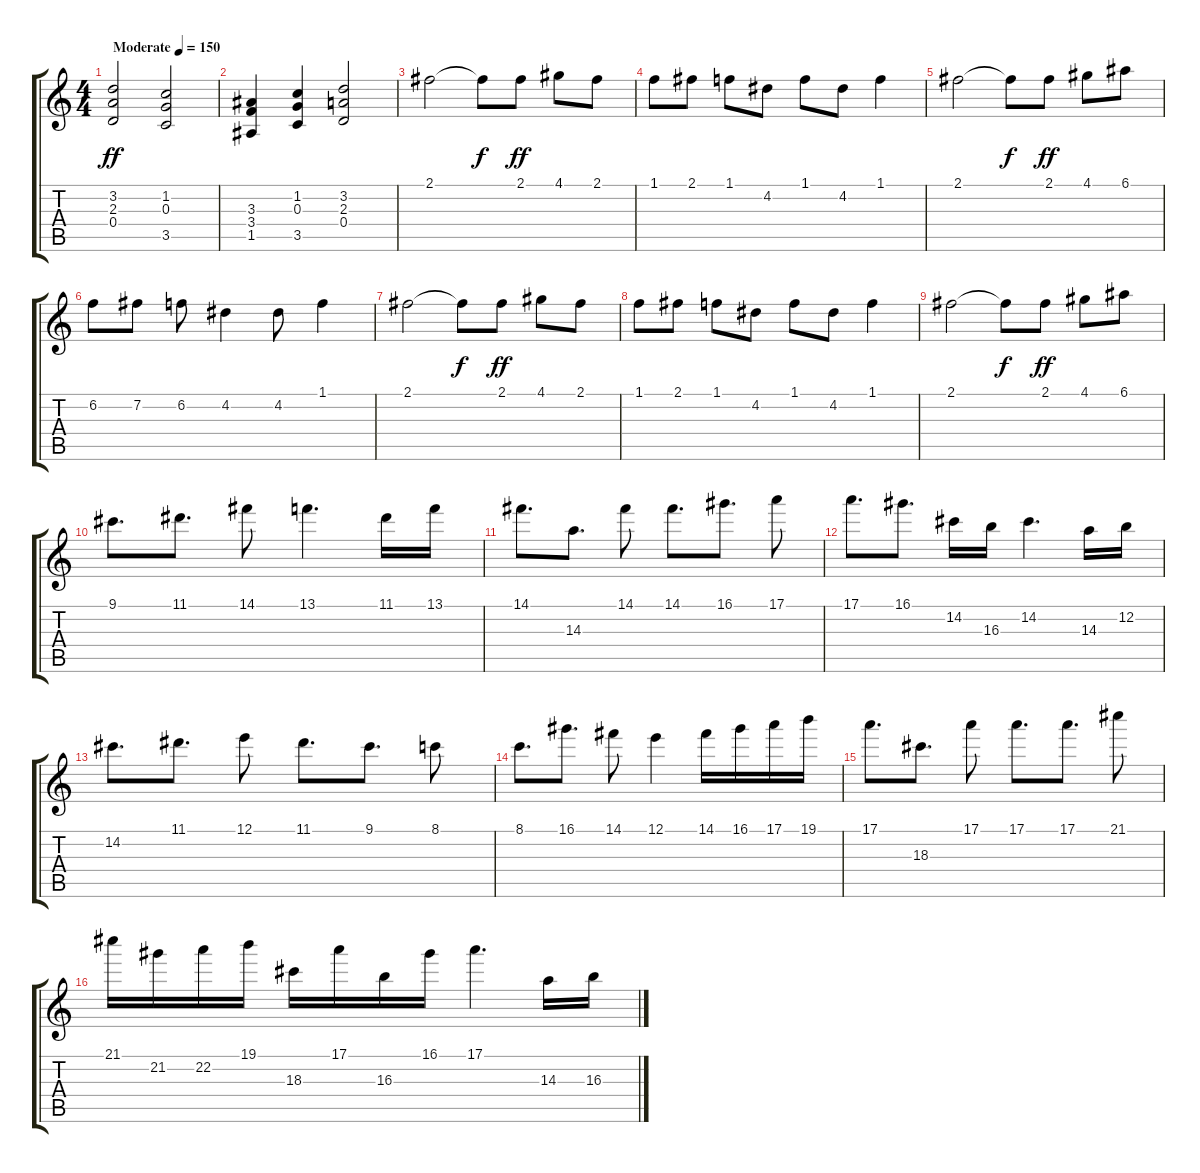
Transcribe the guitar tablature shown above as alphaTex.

\track "" {instrument distortionguitar}
\staff {score tabs}
\tuning (E4 B3 G3 D3 A2 E2) {hide}
\ts (4 4)
\tempo (150 "Moderate")
\clef g2
\ks c
(3.2 2.3 0.4).2{dy ff instrument distortionguitar} (1.2 0.3 3.5).2 |
(3.3 3.4 1.5).4 (1.2 0.3 3.5).4 (3.2 2.3 0.4).2 |
2.1.2 2.1{t}.8{dy f} 2.1.8{dy ff} 4.1.8 2.1.8 |
1.1.8 2.1.8 1.1.8 4.2.8 1.1.8 4.2.8 1.1.4 |
2.1.2 2.1{t}.8{dy f} 2.1.8{dy ff} 4.1.8 6.1.8 |
6.2.8 7.2.8 6.2.8 4.2.4 4.2.8 1.1.4 |
2.1.2 2.1{t}.8{dy f} 2.1.8{dy ff} 4.1.8 2.1.8 |
1.1.8 2.1.8 1.1.8 4.2.8 1.1.8 4.2.8 1.1.4 |
2.1.2 2.1{t}.8{dy f} 2.1.8{dy ff} 4.1.8 6.1.8 |
9.1.8{d} 11.1.8{d} 14.1.8 13.1.4{d} 11.1.16 13.1.16 |
14.1.8{d} 14.3.8{d} 14.1.8 14.1.8{d} 16.1.8{d} 17.1.8 |
17.1.8{d} 16.1.8{d} 14.2.16 16.3.16 14.2.4{d} 14.3.16 12.2.16 |
14.2.8{d} 11.1.8{d} 12.1.8 11.1.8{d} 9.1.8{d} 8.1.8 |
8.1.8{d} 16.1.8{d} 14.1.8 12.1.4 14.1.16 16.1.16 17.1.16 19.1.16 |
17.1.8{d} 18.3.8{d} 17.1.8 17.1.8{d} 17.1.8{d} 21.1.8 |
21.1.16 21.2.16 22.2.16 19.1.16 18.3.16 17.1.16 16.3.16 16.1.16 17.1.4{d} 14.3.16 16.3.16
